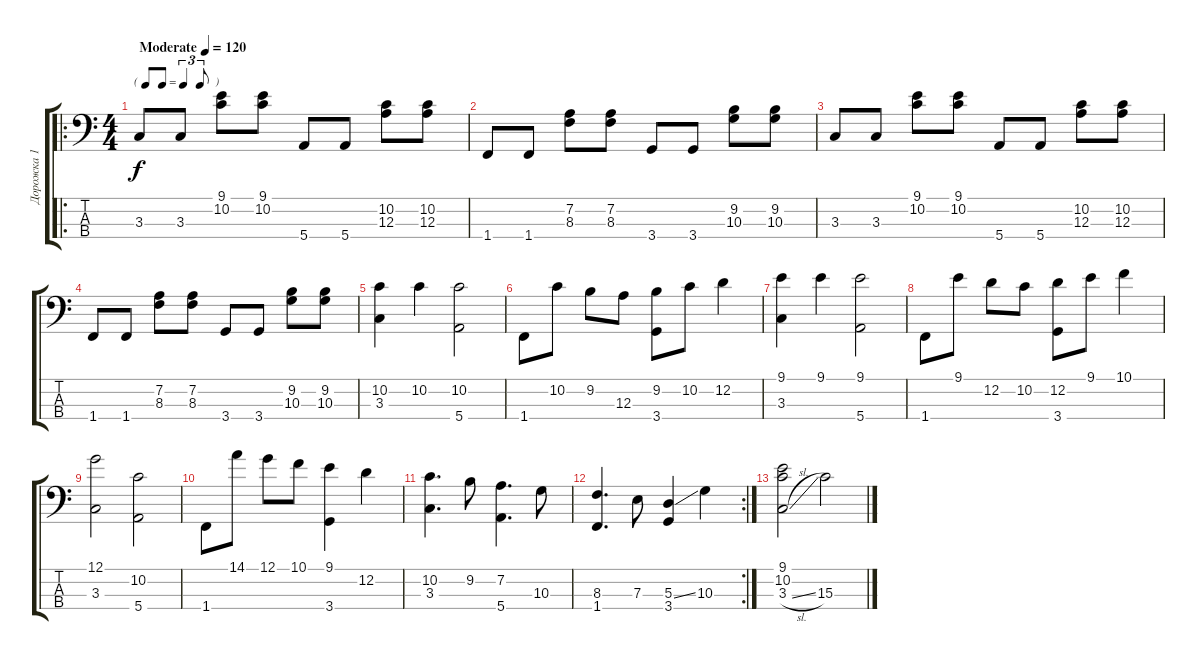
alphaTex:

\track ("Дорожка 1" "Дорожка 1") {instrument electricbassfinger}
\staff {score tabs}
\tuning (G2 D2 A1 E1) {hide}
\ro
\ts (4 4)
\tf triplet8th
\tempo (120 "Moderate")
\clef f4
\ks c
3.3.8{dy f instrument electricbassfinger} 3.3.8 (9.1 10.2).8 (9.1 10.2).8 5.4.8 5.4.8 (10.2 12.3).8 (10.2 12.3).8 |
1.4.8 1.4.8 (7.2 8.3).8 (7.2 8.3).8 3.4.8 3.4.8 (9.2 10.3).8 (9.2 10.3).8 |
3.3.8 3.3.8 (9.1 10.2).8 (9.1 10.2).8 5.4.8 5.4.8 (10.2 12.3).8 (10.2 12.3).8 |
1.4.8 1.4.8 (7.2 8.3).8 (7.2 8.3).8 3.4.8 3.4.8 (9.2 10.3).8 (9.2 10.3).8 |
(10.2 3.3).4 10.2.4 (10.2 5.4).2 |
1.4.8 10.2.8 9.2.8 12.3.8 (9.2 3.4).8 10.2.8 12.2.4 |
(9.1 3.3).4 9.1.4 (9.1 5.4).2 |
1.4.8 9.1.8 12.2.8 10.2.8 (12.2 3.4).8 9.1.8 10.1.4 |
(12.1 3.3).2 (10.2 5.4).2 |
1.4.8 14.1.8 12.1.8 10.1.8 (9.1 3.4).4 12.2.4 |
(10.2 3.3).4{d} 9.2.8 (7.2 5.4).4{d} 10.3.8 |
\rc 2
(8.3 1.4).4{d} 7.3.8 (5.3{ss} 3.4).4 10.3.4 |
(9.1 10.2 3.3{sl}).2 15.3.2
